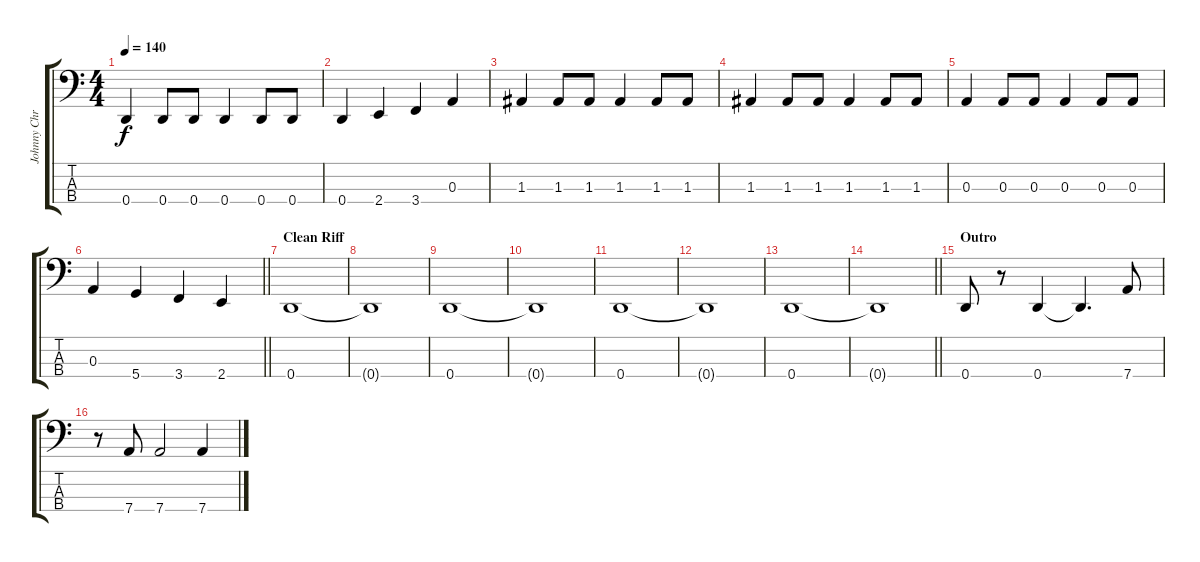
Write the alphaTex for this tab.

\track ("Johnny Christ" "Johnny Chr") {instrument electricbassfinger}
\staff {score tabs}
\tuning (G2 D2 A1 D1) {hide}
\ts (4 4)
\tempo 140
\clef f4
\ks c
0.4.4{dy f} 0.4.8 0.4.8 0.4.4 0.4.8 0.4.8 |
0.4.4 2.4.4 3.4.4 0.3.4 |
1.3.4 1.3.8 1.3.8 1.3.4 1.3.8 1.3.8 |
1.3.4 1.3.8 1.3.8 1.3.4 1.3.8 1.3.8 |
0.3.4 0.3.8 0.3.8 0.3.4 0.3.8 0.3.8 |
\barLineRight lightlight
0.3.4 5.4.4 3.4.4 2.4.4 |
\section ("" "Clean Riff")
0.4.1 |
0.4{t}.1 |
0.4.1 |
0.4{t}.1 |
0.4.1 |
0.4{t}.1 |
0.4.1 |
\barLineRight lightlight
0.4{t}.1 |
\section ("" "Outro")
0.4.8 r.8 0.4.4 0.4{t}.4{d} 7.4.8 |
r.8 7.4.8 7.4.2 7.4.4
